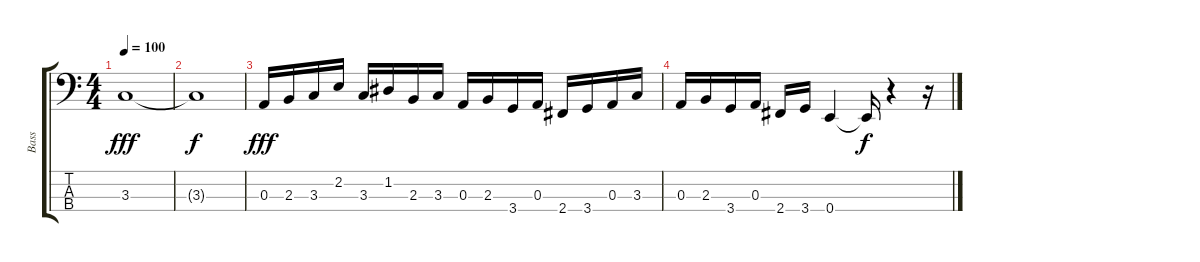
\track ("Bass" "Bass") {instrument electricbassfinger}
\staff {score tabs}
\tuning (G2 D2 A1 E1) {hide}
\ts (4 4)
\tempo 100
\clef f4
\ks c
3.3.1{dy fff} |
3.3{t}.1{dy f} |
0.3.16{dy fff} 2.3.16 3.3.16 2.2.16 3.3.16 1.2.16 2.3.16 3.3.16 0.3.16 2.3.16 3.4.16 0.3.16 2.4.16 3.4.16 0.3.16 3.3.16 |
0.3.16 2.3.16 3.4.16 0.3.16 2.4.16 3.4.16 0.4.4 0.4{t}.16{dy f} r.4 r.16
